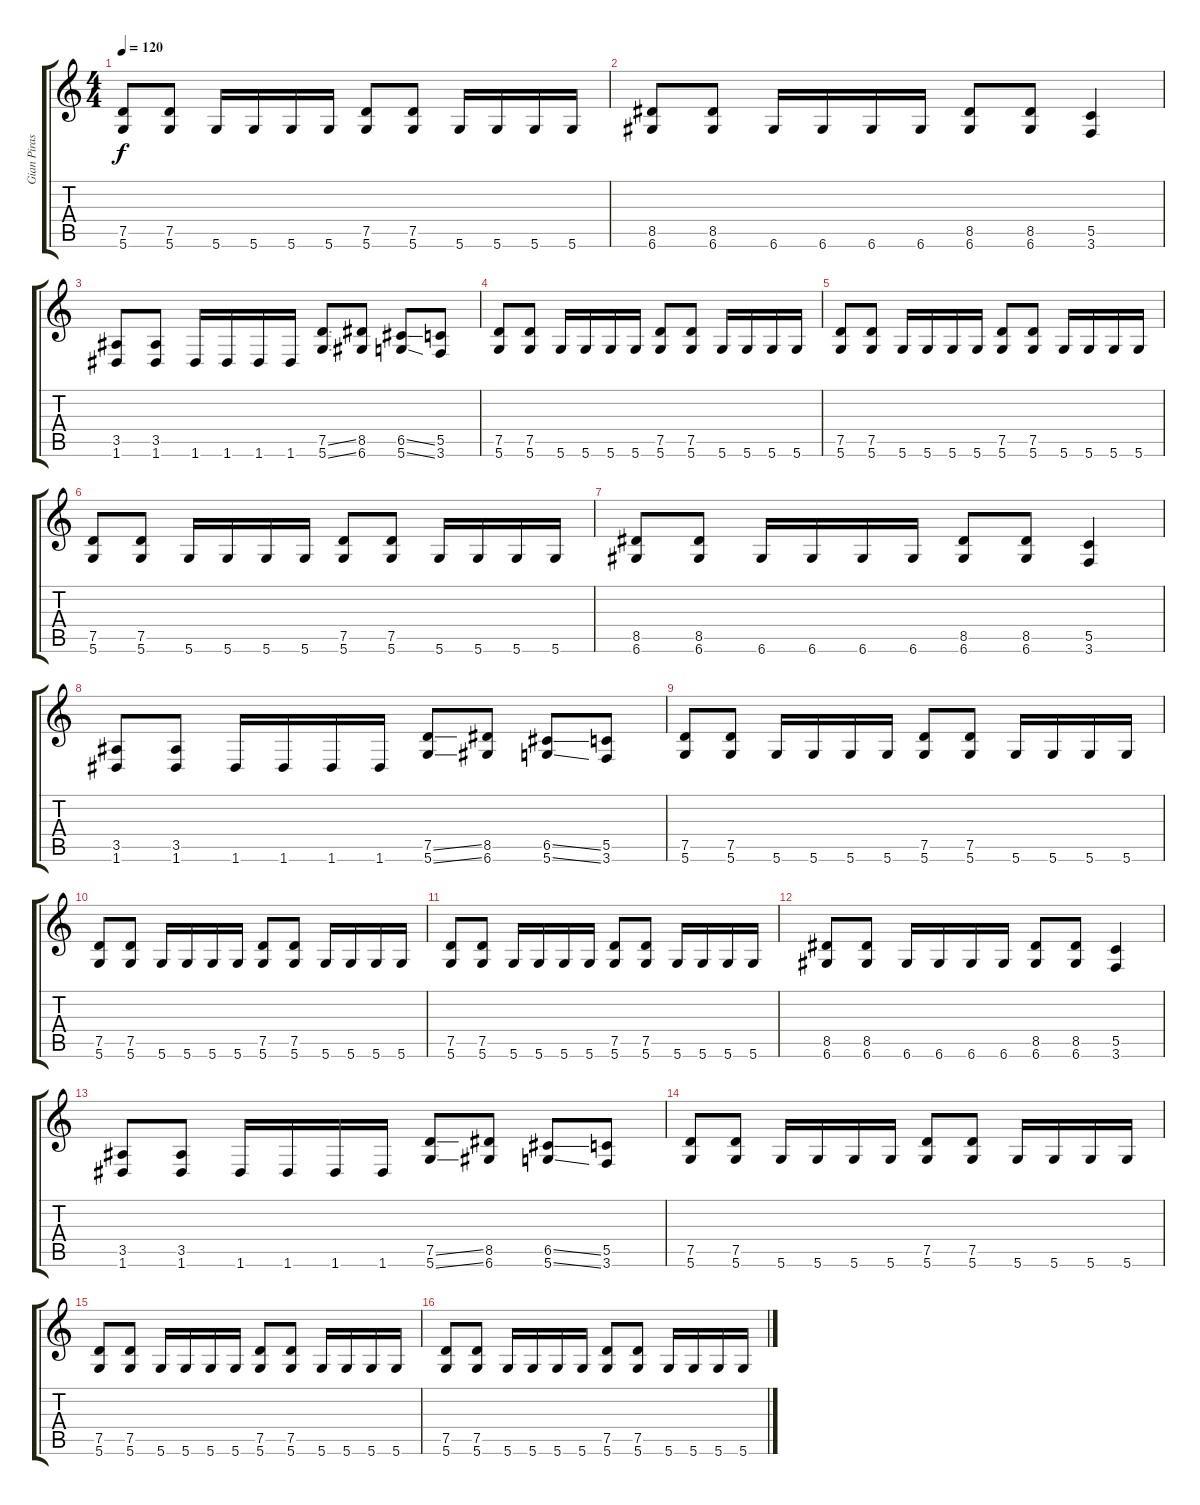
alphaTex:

\track ("Gian Piras" "Gian Piras") {instrument distortionguitar}
\staff {score tabs}
\tuning (D4 A3 F3 C3 G2 D2) {hide}
\ts (4 4)
\tempo 120
\clef g2
\ks c
(7.5 5.6).8{dy f} (7.5 5.6).8 5.6.16 5.6.16 5.6.16 5.6.16 (7.5 5.6).8 (7.5 5.6).8 5.6.16 5.6.16 5.6.16 5.6.16 |
(8.5 6.6).8 (8.5 6.6).8 6.6.16 6.6.16 6.6.16 6.6.16 (8.5 6.6).8 (8.5 6.6).8 (5.5 3.6).4 |
(3.5 1.6).8 (3.5 1.6).8 1.6.16 1.6.16 1.6.16 1.6.16 (7.5{ss} 5.6{ss}).8 (8.5 6.6).8 (6.5{ss} 5.6{ss}).8 (5.5 3.6).8 |
(7.5 5.6).8 (7.5 5.6).8 5.6.16 5.6.16 5.6.16 5.6.16 (7.5 5.6).8 (7.5 5.6).8 5.6.16 5.6.16 5.6.16 5.6.16 |
(7.5 5.6).8 (7.5 5.6).8 5.6.16 5.6.16 5.6.16 5.6.16 (7.5 5.6).8 (7.5 5.6).8 5.6.16 5.6.16 5.6.16 5.6.16 |
(7.5 5.6).8 (7.5 5.6).8 5.6.16 5.6.16 5.6.16 5.6.16 (7.5 5.6).8 (7.5 5.6).8 5.6.16 5.6.16 5.6.16 5.6.16 |
(8.5 6.6).8 (8.5 6.6).8 6.6.16 6.6.16 6.6.16 6.6.16 (8.5 6.6).8 (8.5 6.6).8 (5.5 3.6).4 |
(3.5 1.6).8 (3.5 1.6).8 1.6.16 1.6.16 1.6.16 1.6.16 (7.5{ss} 5.6{ss}).8 (8.5 6.6).8 (6.5{ss} 5.6{ss}).8 (5.5 3.6).8 |
(7.5 5.6).8 (7.5 5.6).8 5.6.16 5.6.16 5.6.16 5.6.16 (7.5 5.6).8 (7.5 5.6).8 5.6.16 5.6.16 5.6.16 5.6.16 |
(7.5 5.6).8 (7.5 5.6).8 5.6.16 5.6.16 5.6.16 5.6.16 (7.5 5.6).8 (7.5 5.6).8 5.6.16 5.6.16 5.6.16 5.6.16 |
(7.5 5.6).8 (7.5 5.6).8 5.6.16 5.6.16 5.6.16 5.6.16 (7.5 5.6).8 (7.5 5.6).8 5.6.16 5.6.16 5.6.16 5.6.16 |
(8.5 6.6).8 (8.5 6.6).8 6.6.16 6.6.16 6.6.16 6.6.16 (8.5 6.6).8 (8.5 6.6).8 (5.5 3.6).4 |
(3.5 1.6).8 (3.5 1.6).8 1.6.16 1.6.16 1.6.16 1.6.16 (7.5{ss} 5.6{ss}).8 (8.5 6.6).8 (6.5{ss} 5.6{ss}).8 (5.5 3.6).8 |
(7.5 5.6).8 (7.5 5.6).8 5.6.16 5.6.16 5.6.16 5.6.16 (7.5 5.6).8 (7.5 5.6).8 5.6.16 5.6.16 5.6.16 5.6.16 |
(7.5 5.6).8 (7.5 5.6).8 5.6.16 5.6.16 5.6.16 5.6.16 (7.5 5.6).8 (7.5 5.6).8 5.6.16 5.6.16 5.6.16 5.6.16 |
(7.5 5.6).8 (7.5 5.6).8 5.6.16 5.6.16 5.6.16 5.6.16 (7.5 5.6).8 (7.5 5.6).8 5.6.16 5.6.16 5.6.16 5.6.16
